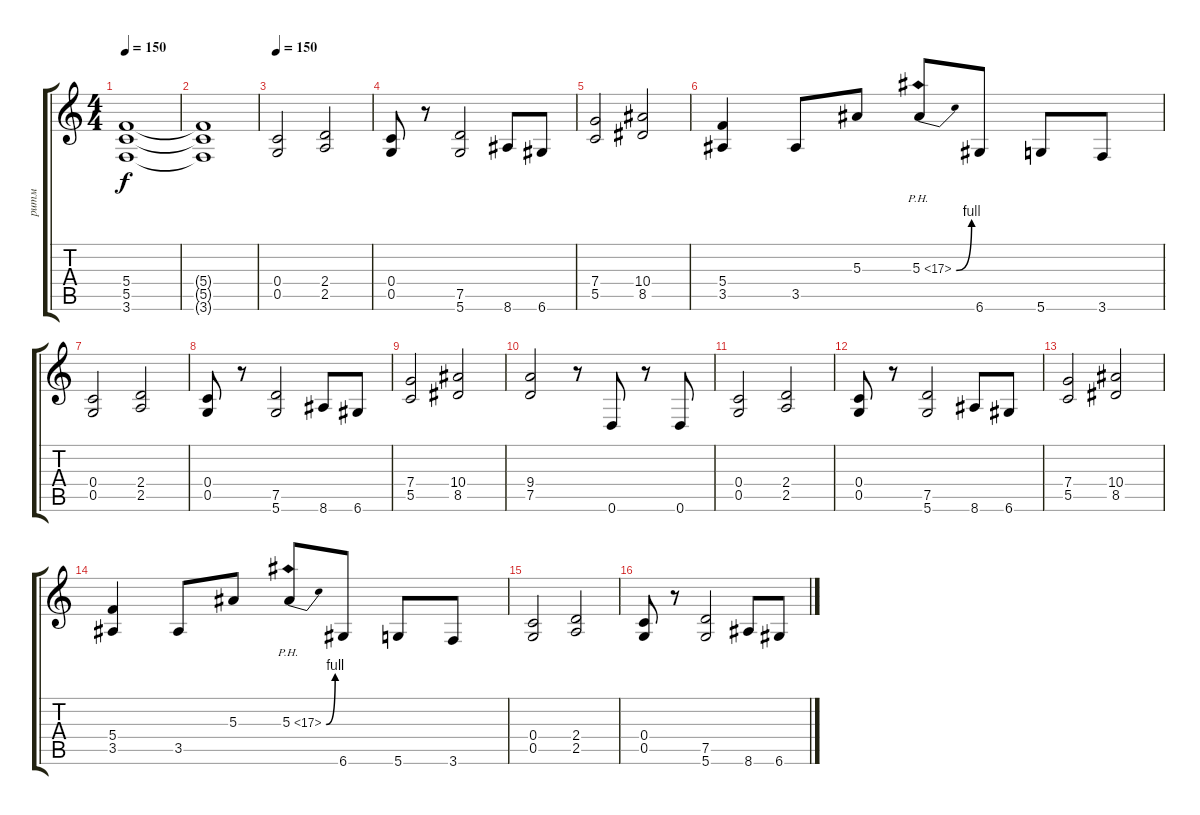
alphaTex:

\track ("ритм" "ритм") {instrument distortionguitar}
\staff {score tabs}
\tuning (D4 A3 F3 C3 G2 D2) {hide}
\ts (4 4)
\tempo 150
\clef g2
\ks c
(5.4 5.5 3.6).1{dy f} |
(5.4{t} 5.5{t} 3.6{t}).1 |
\tempo 150
(0.4 0.5).2 (2.4 2.5).2 |
(0.4 0.5).8 r.8 (7.5 5.6).2 8.6.8 6.6.8 |
(7.4 5.5).2 (10.4 8.5).2 |
(5.4 3.5).4 3.5.8 5.3.8 5.3{be (bend 0 0 60 4) ph 12}.8 6.6.8 5.6.8 3.6.8 |
(0.4 0.5).2 (2.4 2.5).2 |
(0.4 0.5).8 r.8 (7.5 5.6).2 8.6.8 6.6.8 |
(7.4 5.5).2 (10.4 8.5).2 |
(9.4 7.5).2 r.8 0.6.8 r.8 0.6.8 |
(0.4 0.5).2 (2.4 2.5).2 |
(0.4 0.5).8 r.8 (7.5 5.6).2 8.6.8 6.6.8 |
(7.4 5.5).2 (10.4 8.5).2 |
(5.4 3.5).4 3.5.8 5.3.8 5.3{be (bend 0 0 60 4) ph 12}.8 6.6.8 5.6.8 3.6.8 |
(0.4 0.5).2 (2.4 2.5).2 |
(0.4 0.5).8 r.8 (7.5 5.6).2 8.6.8 6.6.8
